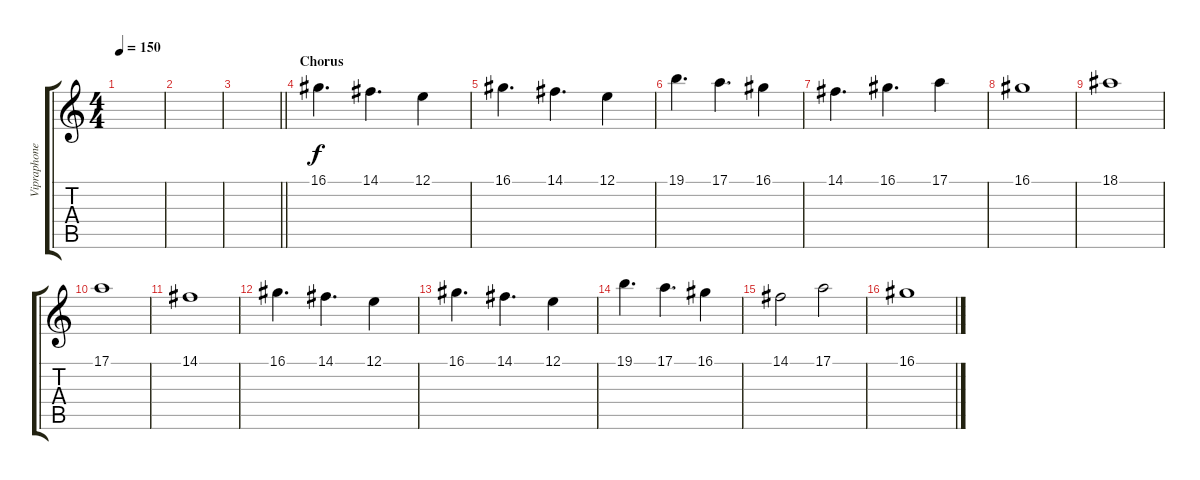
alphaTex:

\track ("Vipraphone" "Vipraphone") {instrument vibraphone}
\staff {score tabs}
\tuning (E4 B3 G3 D3 A2 E2) {hide}
\ts (4 4)
\tempo 150
\clef g2
\ks c
|
|
\barLineRight lightlight
|
\section ("" "Chorus")
16.1.4{d} 14.1.4{d} 12.1.4 |
16.1.4{d} 14.1.4{d} 12.1.4 |
19.1.4{d} 17.1.4{d} 16.1.4 |
14.1.4{d} 16.1.4{d} 17.1.4 |
16.1.1 |
18.1.1 |
17.1.1 |
14.1.1 |
16.1.4{d} 14.1.4{d} 12.1.4 |
16.1.4{d} 14.1.4{d} 12.1.4 |
19.1.4{d} 17.1.4{d} 16.1.4 |
14.1.2 17.1.2 |
16.1.1
